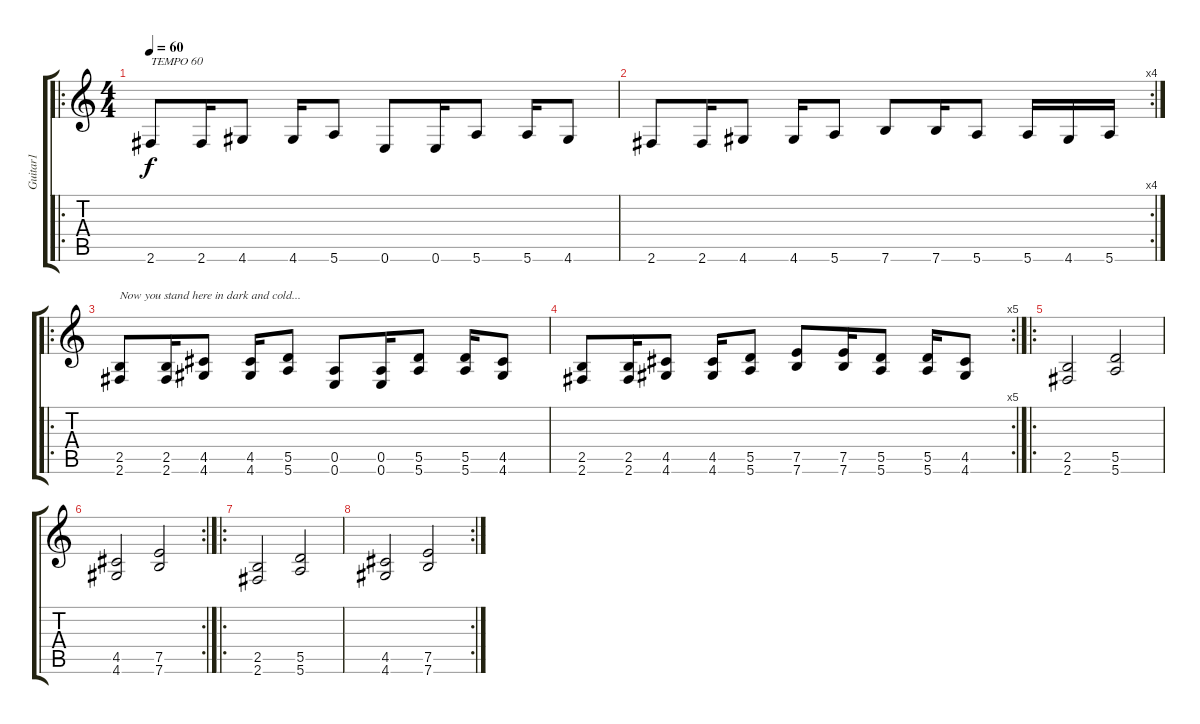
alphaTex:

\track ("Guitar1" "Guitar1") {instrument distortionguitar}
\staff {score tabs}
\tuning (E4 B3 G3 D3 A2 E2) {hide}
\ro
\ts (4 4)
\tempo 60
\clef g2
\ks c
2.6.8{txt "TEMPO 60" dy f instrument distortionguitar} 2.6.16 4.6.8 4.6.16 5.6.8 0.6.8 0.6.16 5.6.8 5.6.16 4.6.8 |
\rc 4
2.6.8 2.6.16 4.6.8 4.6.16 5.6.8 7.6.8 7.6.16 5.6.8 5.6.16 4.6.16 5.6.16 |
\ro
(2.5 2.6).8{txt "Now you stand here in dark and cold..."} (2.5 2.6).16 (4.5 4.6).8 (4.5 4.6).16 (5.5 5.6).8 (0.5 0.6).8 (0.5 0.6).16 (5.5 5.6).8 (5.5 5.6).16 (4.5 4.6).8 |
\rc 5
(2.5 2.6).8 (2.5 2.6).16 (4.5 4.6).8 (4.5 4.6).16 (5.5 5.6).8 (7.5 7.6).8 (7.5 7.6).16 (5.5 5.6).8 (5.5 5.6).16 (4.5 4.6).8 |
\ro
(2.5 2.6).2 (5.5 5.6).2 |
\rc 2
(4.5 4.6).2 (7.5 7.6).2 |
\ro
(2.5 2.6).2 (5.5 5.6).2 |
\rc 2
(4.5 4.6).2 (7.5 7.6).2
